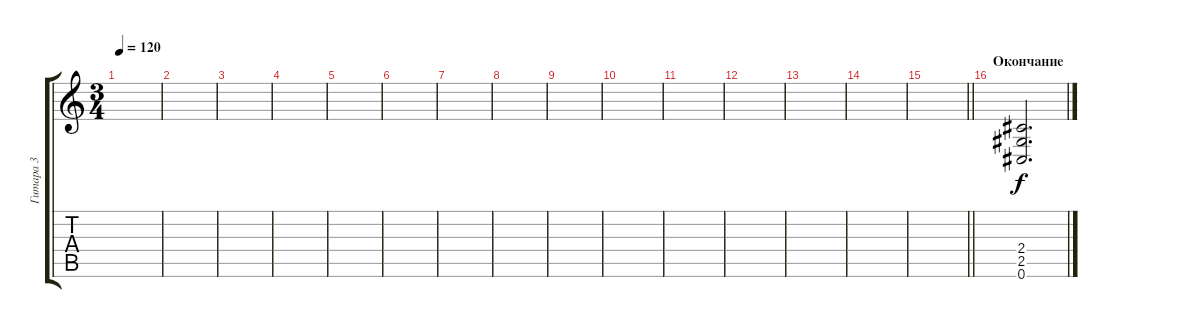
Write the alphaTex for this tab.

\track ("Гитара 3" "Гитара 3") {instrument electricguitarclean}
\staff {score tabs}
\tuning (Db4 Ab3 E3 B2 Gb2 Db2) {hide}
\ts (3 4)
\tempo 120
\clef g2
\ks c
|
|
|
|
|
|
|
|
|
|
|
|
|
|
\barLineRight lightlight
|
\section ("" "Окончание")
(2.4 2.5 0.6).2{d instrument distortionguitar}
